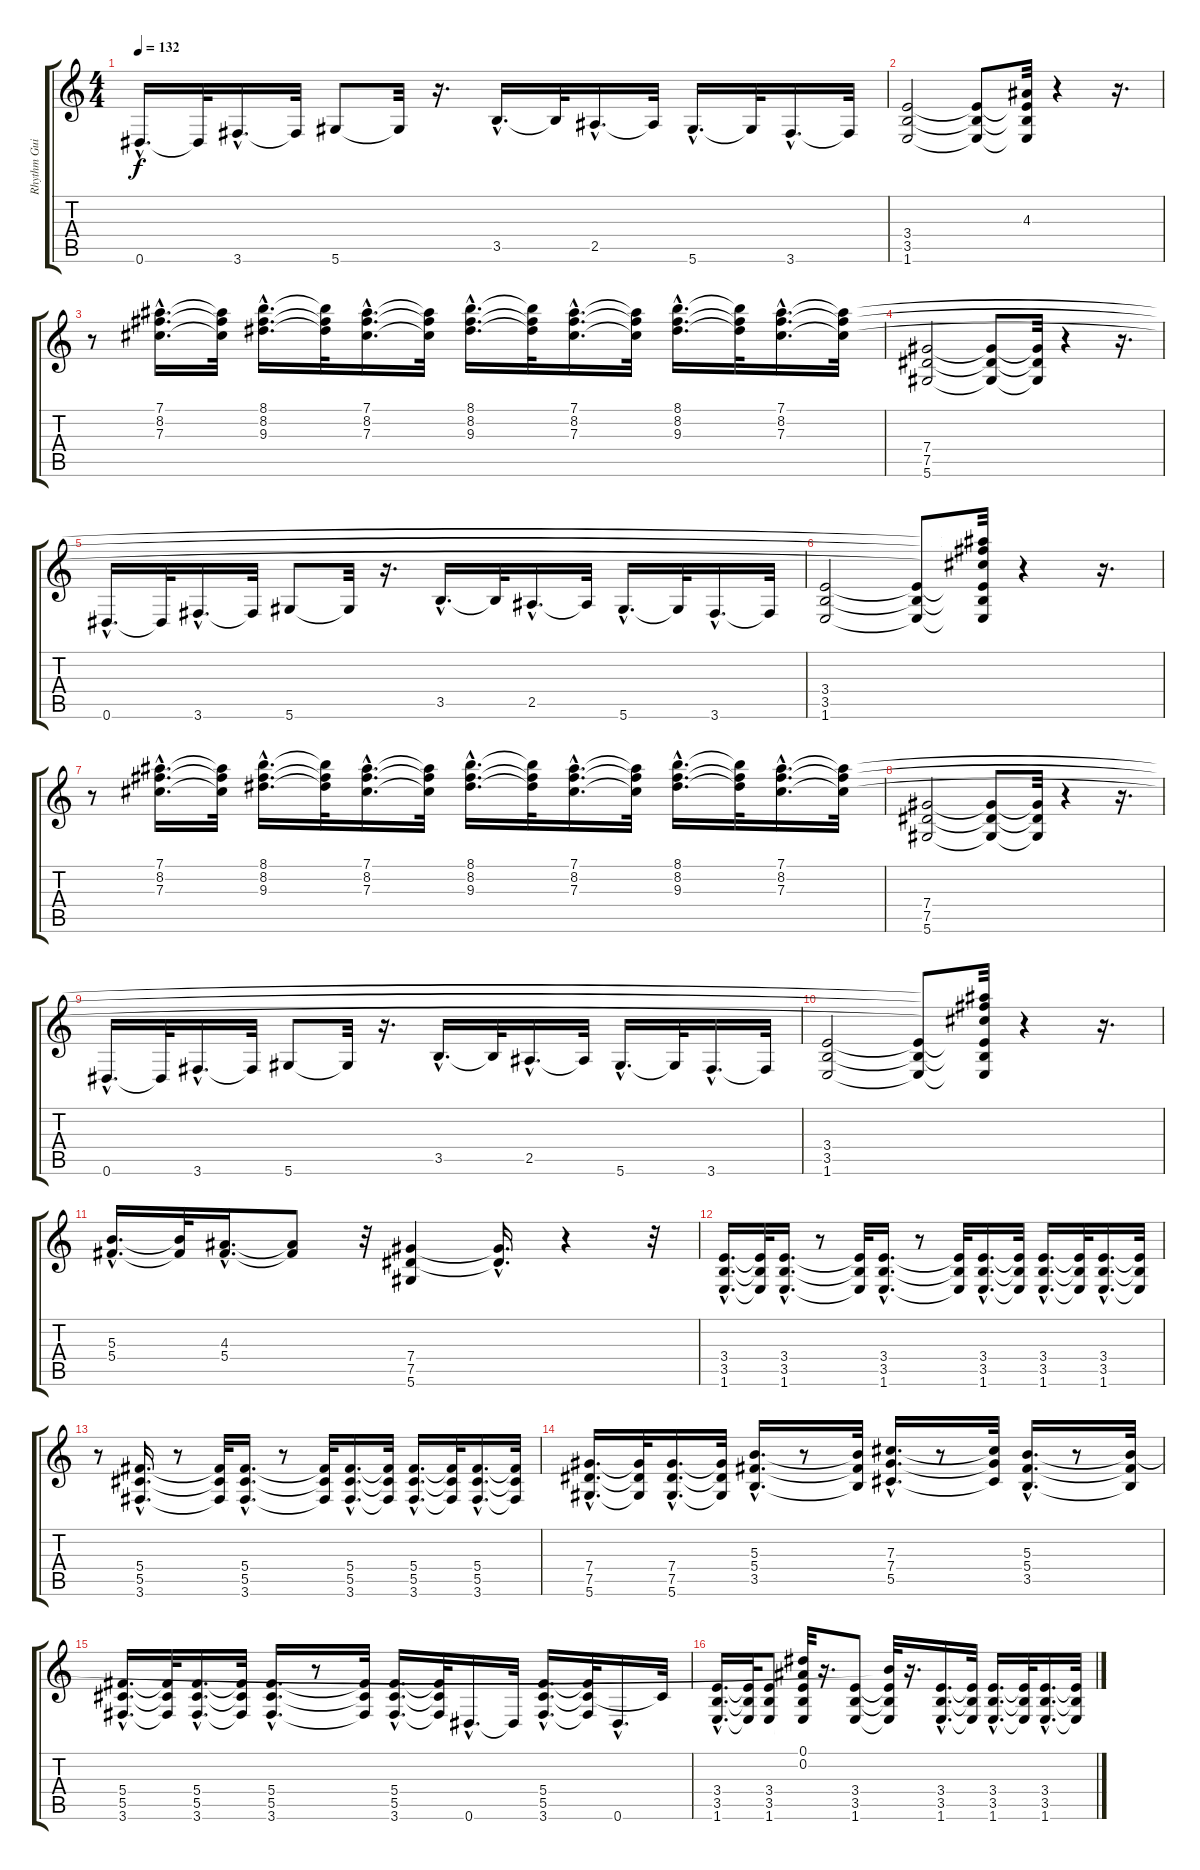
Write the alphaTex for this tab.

\track ("Rhythm Guitar" "Rhythm Gui") {instrument distortionguitar}
\staff {score tabs}
\tuning (Eb4 Bb3 Gb3 Db3 Ab2 Eb2) {hide}
\ts (4 4)
\tempo 132
\clef g2
\ks c
0.6{hac}.16{d dy f} 0.6{t}.32 3.6{hac}.16{d} 3.6{t}.32 5.6.8 5.6{t}.32 r.16{d} 3.5{hac}.16{d} 3.5{t}.32 2.5{hac}.16{d} 2.5{t}.32 5.6{hac}.16{d} 5.6{t}.32 3.6{hac}.16{d} 3.6{t}.32 |
(3.4 3.5 1.6).2 (3.4{t} 3.5{t} 1.6{t}).8 (4.3{t} 3.4{t} 3.5{t} 1.6{t}).32 r.4 r.16{d} |
r.8 (7.1{hac} 8.2{hac} 7.3{hac}).16{d} (7.1{t} 8.2{t} 7.3{t}).32 (8.1{hac} 8.2{hac} 9.3{hac}).16{d} (8.1{t} 8.2{t} 9.3{t}).32 (7.1{hac} 8.2{hac} 7.3{hac}).16{d} (7.1{t} 8.2{t} 7.3{t}).32 (8.1{hac} 8.2{hac} 9.3{hac}).16{d} (8.1{t} 8.2{t} 9.3{t}).32 (7.1{hac} 8.2{hac} 7.3{hac}).16{d} (7.1{t} 8.2{t} 7.3{t}).32 (8.1{hac} 8.2{hac} 9.3{hac}).16{d} (8.1{t} 8.2{t} 9.3{t}).32 (7.1{hac} 8.2{hac} 7.3{hac}).16{d} (7.1{t} 8.2{t} 7.3{t}).32 |
(7.4 7.5 5.6).2 (7.4{t} 7.5{t} 5.6{t}).8 (7.4{t} 7.5{t} 5.6{t}).32 r.4 r.16{d} |
0.6{hac}.16{d} 0.6{t}.32 3.6{hac}.16{d} 3.6{t}.32 5.6.8 5.6{t}.32 r.16{d} 3.5{hac}.16{d} 3.5{t}.32 2.5{hac}.16{d} 2.5{t}.32 5.6{hac}.16{d} 5.6{t}.32 3.6{hac}.16{d} 3.6{t}.32 |
(3.4 3.5 1.6).2 (3.4{t} 3.5{t} 1.6{t}).8 (7.1{t} 8.2{t} 7.3{t} 3.4{t} 3.5{t} 1.6{t}).32 r.4 r.16{d} |
r.8 (7.1{hac} 8.2{hac} 7.3{hac}).16{d} (7.1{t} 8.2{t} 7.3{t}).32 (8.1{hac} 8.2{hac} 9.3{hac}).16{d} (8.1{t} 8.2{t} 9.3{t}).32 (7.1{hac} 8.2{hac} 7.3{hac}).16{d} (7.1{t} 8.2{t} 7.3{t}).32 (8.1{hac} 8.2{hac} 9.3{hac}).16{d} (8.1{t} 8.2{t} 9.3{t}).32 (7.1{hac} 8.2{hac} 7.3{hac}).16{d} (7.1{t} 8.2{t} 7.3{t}).32 (8.1{hac} 8.2{hac} 9.3{hac}).16{d} (8.1{t} 8.2{t} 9.3{t}).32 (7.1{hac} 8.2{hac} 7.3{hac}).16{d} (7.1{t} 8.2{t} 7.3{t}).32 |
(7.4 7.5 5.6).2 (7.4{t} 7.5{t} 5.6{t}).8 (7.4{t} 7.5{t} 5.6{t}).32 r.4 r.16{d} |
0.6{hac}.16{d} 0.6{t}.32 3.6{hac}.16{d} 3.6{t}.32 5.6.8 5.6{t}.32 r.16{d} 3.5{hac}.16{d} 3.5{t}.32 2.5{hac}.16{d} 2.5{t}.32 5.6{hac}.16{d} 5.6{t}.32 3.6{hac}.16{d} 3.6{t}.32 |
(3.4 3.5 1.6).2 (3.4{t} 3.5{t} 1.6{t}).8 (7.1{t} 8.2{t} 7.3{t} 3.4{t} 3.5{t} 1.6{t}).32 r.4 r.16{d} |
(5.3{hac} 5.4{hac}).16{d} (5.3{t} 5.4{t}).32 (4.3{hac} 5.4{hac}).16{d} (4.3{t} 5.4{t}).8 r.32 (7.4 7.5 5.6).4 (7.4{hac t} 7.5{hac t}).16{d} r.4 r.32 |
(3.4{hac} 3.5{hac} 1.6{hac}).16{d} (3.4{t} 3.5{t} 1.6{t}).32 (3.4{hac} 3.5{hac} 1.6{hac}).16{d} r.8 (3.4{t} 3.5{t} 1.6{t}).32 (3.4{hac} 3.5{hac} 1.6{hac}).16{d} r.8 (3.4{t} 3.5{t} 1.6{t}).32 (3.4{hac} 3.5{hac} 1.6{hac}).16{d} (3.4{t} 3.5{t} 1.6{t}).32 (3.4{hac} 3.5{hac} 1.6{hac}).16{d} (3.4{t} 3.5{t} 1.6{t}).32 (3.4{hac} 3.5{hac} 1.6{hac}).16{d} (3.4{t} 3.5{t} 1.6{t}).32 |
r.8 (5.4{hac} 5.5{hac} 3.6{hac}).16{d} r.8 (5.4{t} 5.5{t} 3.6{t}).32 (5.4{hac} 5.5{hac} 3.6{hac}).16{d} r.8 (5.4{t} 5.5{t} 3.6{t}).32 (5.4{hac} 5.5{hac} 3.6{hac}).16{d} (5.4{t} 5.5{t} 3.6{t}).32 (5.4{hac} 5.5{hac} 3.6{hac}).16{d} (5.4{t} 5.5{t} 3.6{t}).32 (5.4{hac} 5.5{hac} 3.6{hac}).16{d} (5.4{t} 5.5{t} 3.6{t}).32 |
(7.4{hac} 7.5{hac} 5.6{hac}).16{d} (7.4{t} 7.5{t} 5.6{t}).32 (7.4{hac} 7.5{hac} 5.6{hac}).16{d} (7.4{t} 7.5{t} 5.6{t}).32 (5.3{hac} 5.4{hac} 3.5{hac}).16{d} r.8 (5.3{t} 5.4{t} 3.5{t}).32 (7.3{hac} 7.4{hac} 5.5{hac}).16{d} r.8 (7.3{t} 7.4{t} 5.5{t}).32 (5.3{hac} 5.4{hac} 3.5{hac}).16{d} r.8 (5.3{t} 5.4{t} 3.5{t}).32 |
(5.4{hac} 5.5{hac} 3.6{hac}).16{d} (5.4{t} 5.5{t} 3.6{t}).32 (5.4{hac} 5.5{hac} 3.6{hac}).16{d} (5.4{t} 5.5{t} 3.6{t}).32 (5.4{hac} 5.5{hac} 3.6{hac}).16{d} r.8 (5.4{t} 5.5{t} 3.6{t}).32 (5.4{hac} 5.5{hac} 3.6{hac}).16{d} (5.4{t} 5.5{t} 3.6{t}).32 0.6{hac}.16{d} 0.6{t}.32 (5.4{hac} 5.5{hac} 3.6{hac}).16{d} (5.4{t} 5.5{t} 3.6{t}).32 0.6{hac}.16{d} 5.5{t}.32 |
(3.4{hac} 3.5{hac} 1.6{hac}).16{d} (3.4{t} 3.5{t} 1.6{t}).32 (3.4 3.5 1.6).8 (0.1 0.2 3.4{t} 3.5{t} 1.6{t}).32 r.16{d} (3.4 3.5 1.6).8 (5.3{t} 3.4{t} 3.5{t} 1.6{t}).32 r.16{d} (3.4{hac} 3.5{hac} 1.6{hac}).16{d} (3.4{t} 3.5{t} 1.6{t}).32 (3.4{hac} 3.5{hac} 1.6{hac}).16{d} (3.4{t} 3.5{t} 1.6{t}).32 (3.4{hac} 3.5{hac} 1.6{hac}).16{d} (3.4{t} 3.5{t} 1.6{t}).32
